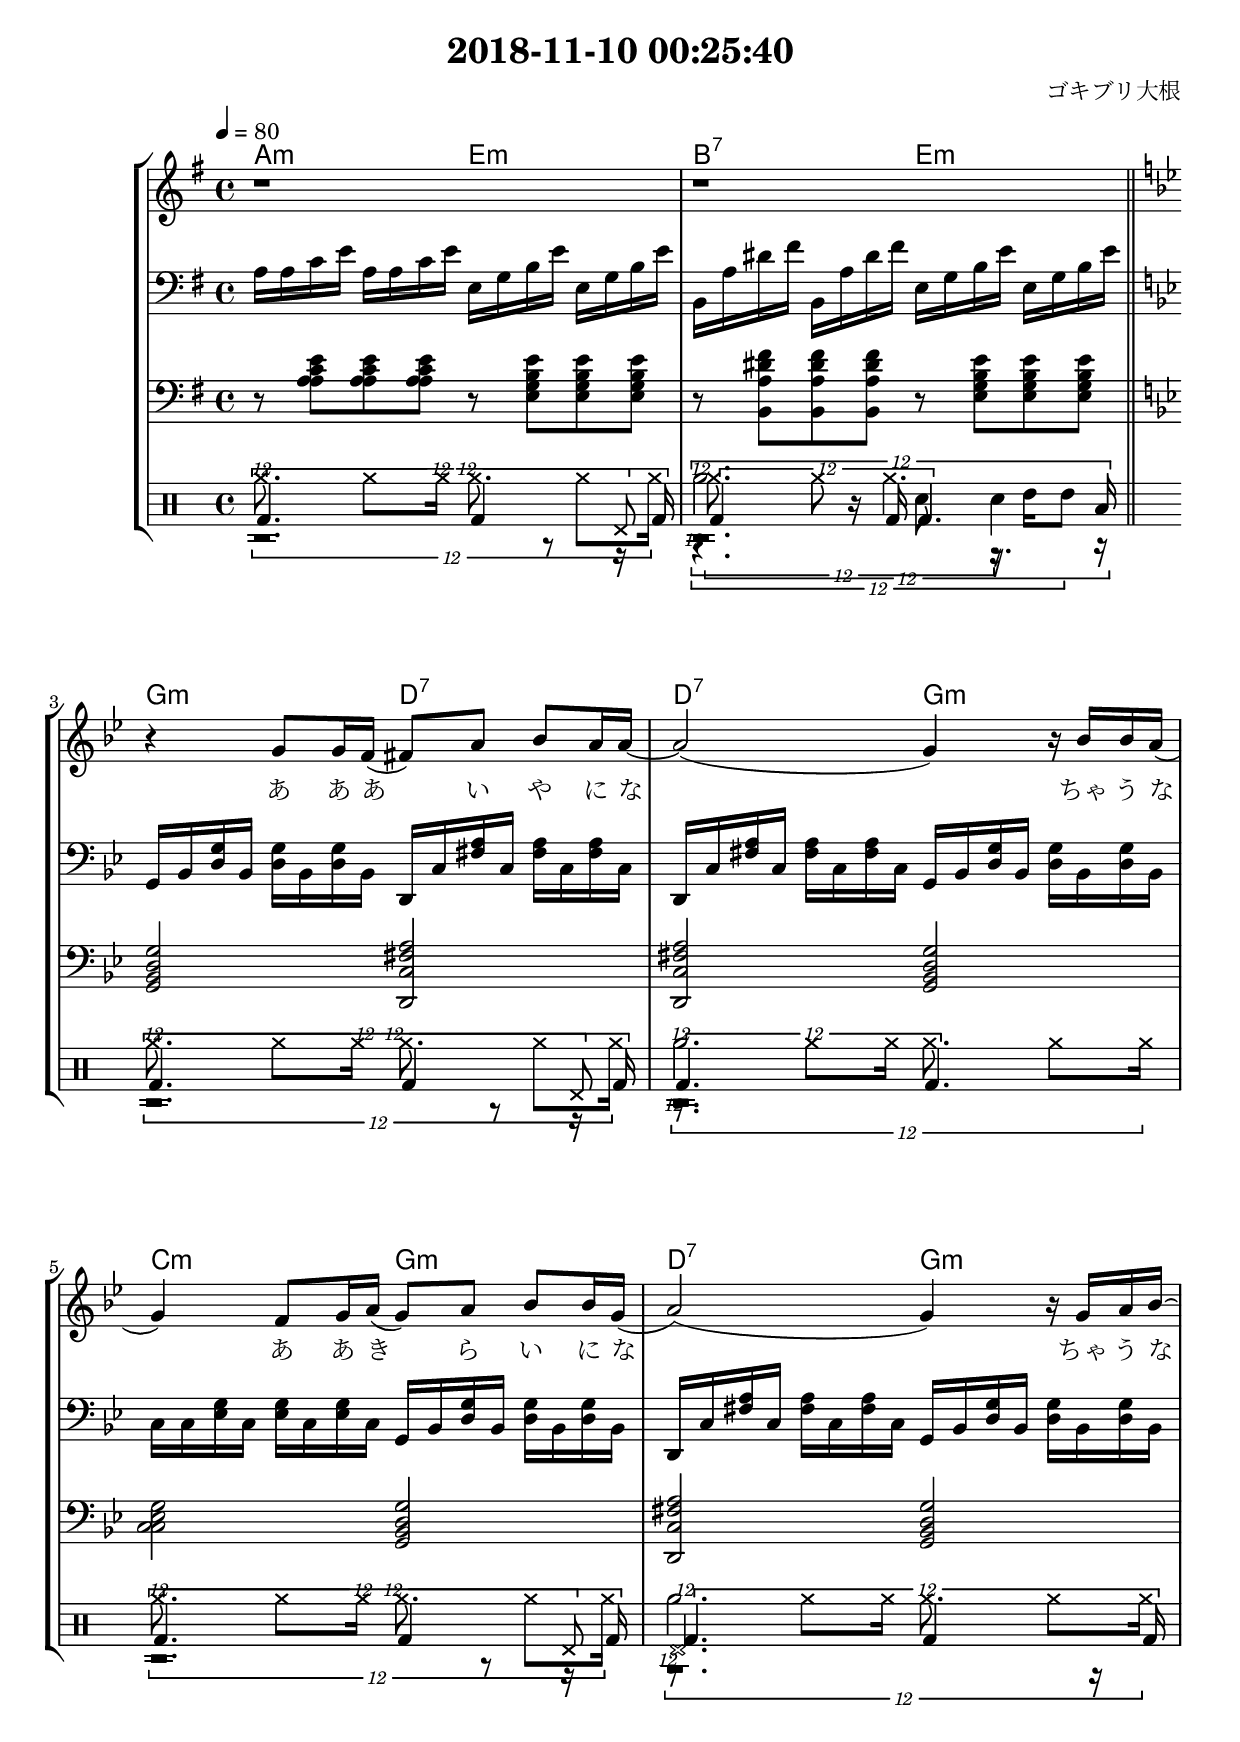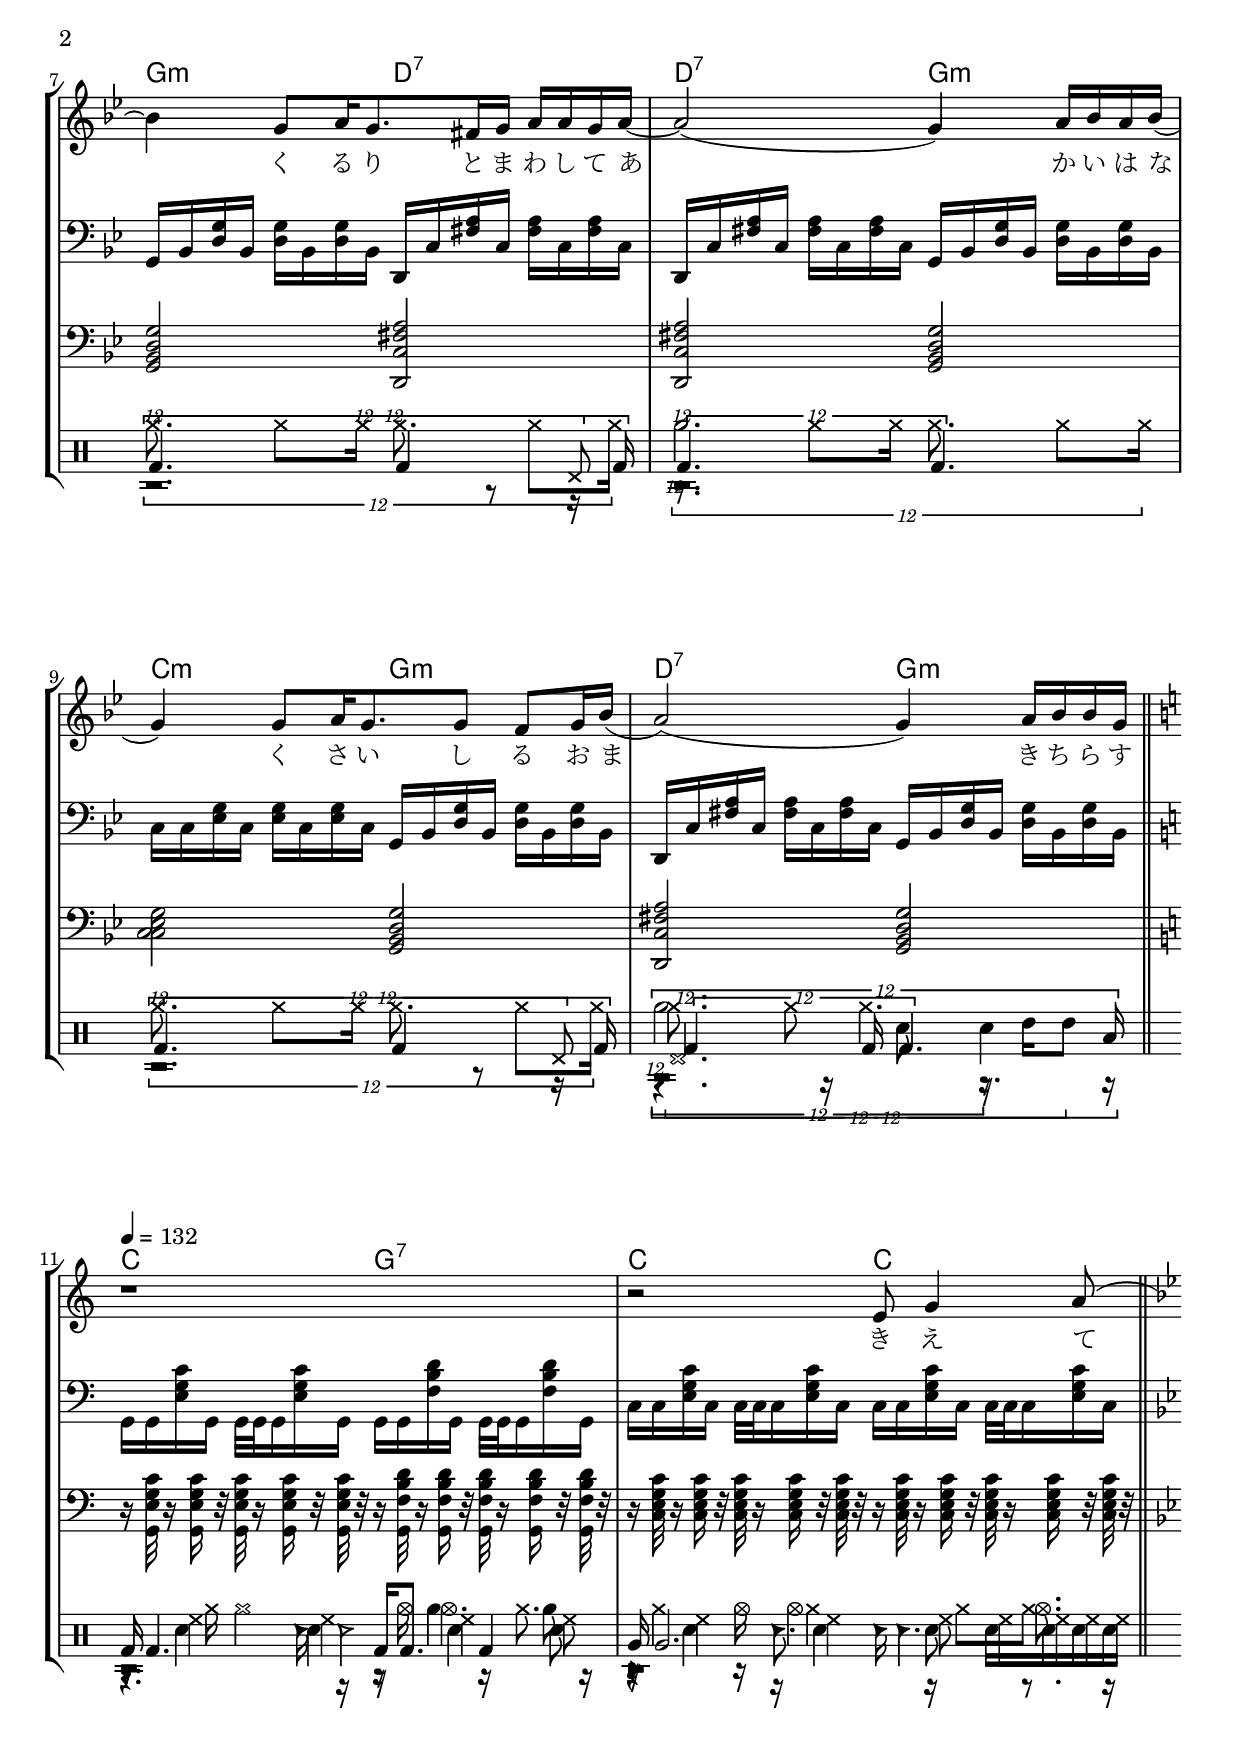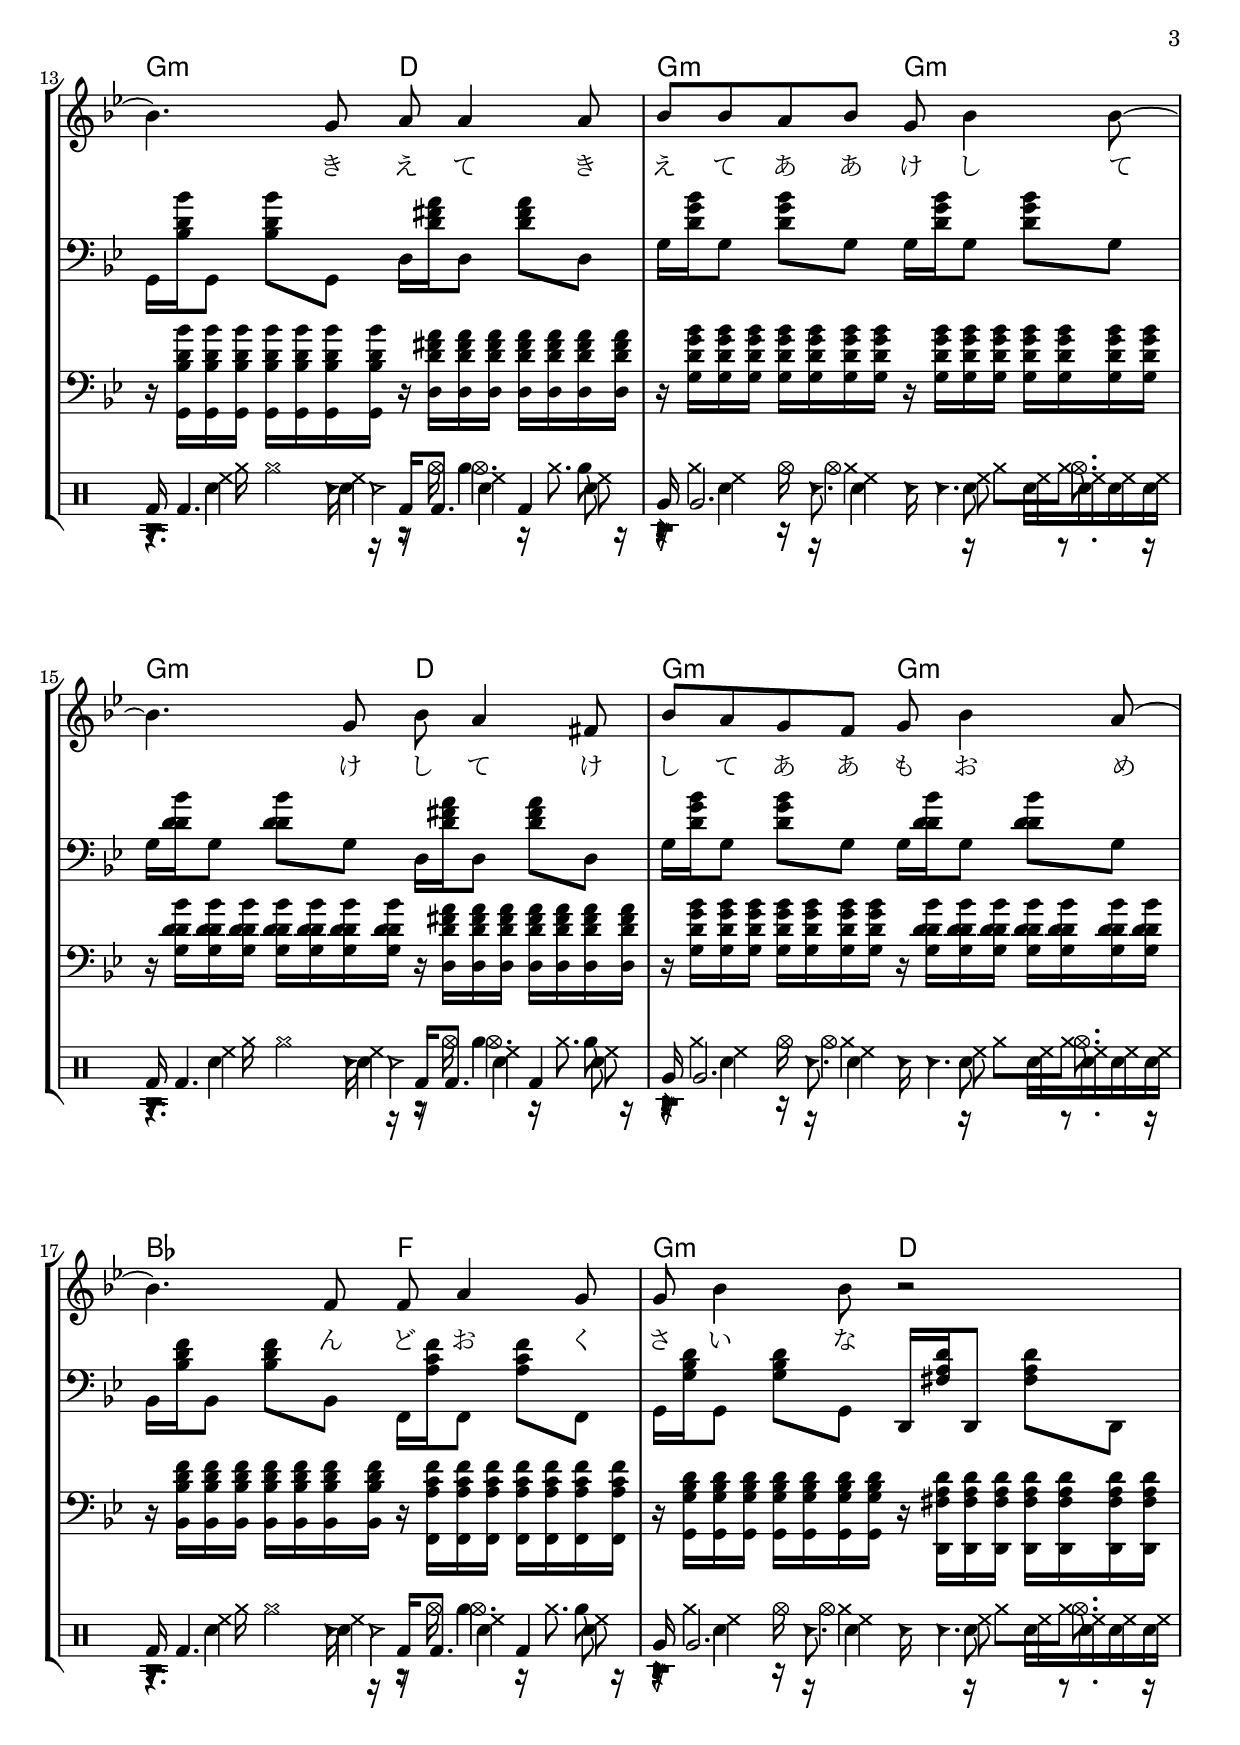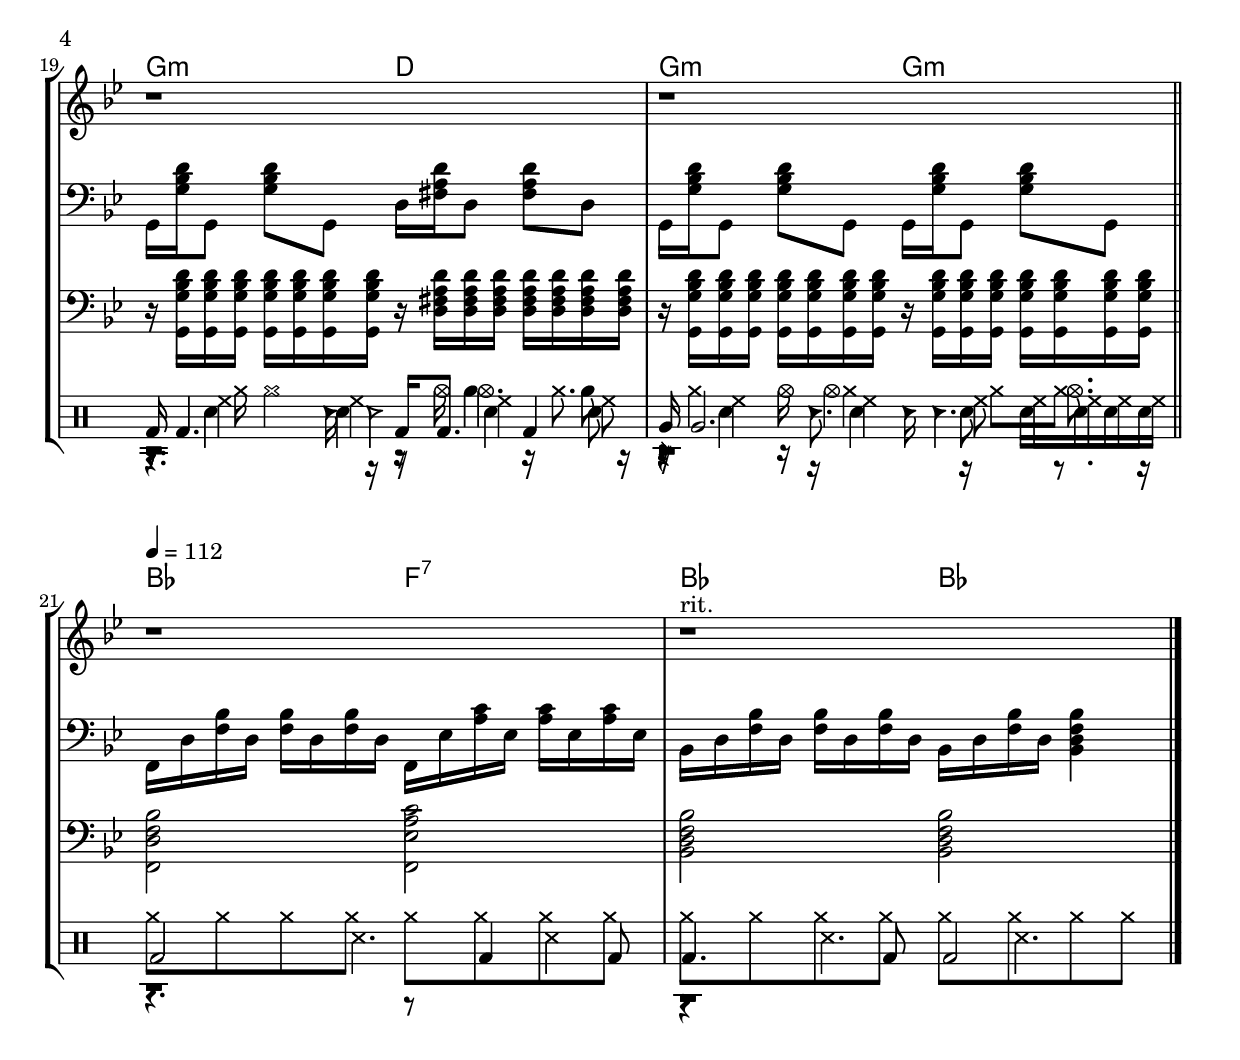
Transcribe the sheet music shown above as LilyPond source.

\version "2.12.1"

\header {
	title = \markup {"2018-11-10 00:25:40"}
	composer = \markup \center-column {ゴキブリ大根}
}

harmony = \chordmode {
	a2:m e:m b:7 e:m 

	g:m d:7 d:7 g:m c:m g:m d:7 g:m g:m d:7 d:7 g:m c:m g:m d:7 g:m 

	c g:7 c c 

	g:m d g:m g:m g:m d g:m g:m bes f g:m d g:m d g:m g:m 

	bes f:7 bes bes 
}

melody = {
	\key g \major
	\tempo 4 = 80
	r1 | r1   
	\set Staff.midiInstrument = #"mmi0.34"
		\key bes \major
r4 g'8  g'16  f'16  (fis'8)  a'8  bes'8  a'16  a'16~ 
	a'2  (g'4)  r16  bes'16  bes'16  a'16 
	(g'4)  f'8  g'16  a'16  (g'8)  a'8  bes'8  bes'16  g'16 
	(a'2)  (g'4)  r16  g'16  a'16  bes'16~ 
	bes'4  g'8  a'16  g'8.  fis'16  g'16  a'16  a'16  g'16  a'16~ 
	a'2  (g'4)  a'16  bes'16  a'16  bes'16 
	(g'4)  g'8  a'16  g'8.  g'8  f'8  g'16  bes'16 
	(a'2)  (g'4)  a'16  bes'16  bes'16  g'16
	\key c \major
	\tempo 4 = 132
	r1 | r2 
	\set Staff.midiInstrument = #"mmi0.34"
	e'8  g'4  a'8 
	(	\key bes \major
bes'4.)  g'8  a'8  a'4  a'8 
	bes'8  bes'8  a'8  bes'8  g'8  bes'4  bes'8~ 
	bes'4.  g'8  bes'8  a'4  fis'8 
	bes'8  a'8  g'8  f'8  g'8  bes'4  a'8 
	(bes'4.)  f'8  f'8  a'4  g'8 
	g'8  bes'4  bes'8  	r2 r1 r1 	\tempo 4 = 112
	r1 | r1^"rit." \bar "|."
}

words = \lyricmode {
	
	あ  あ  あ  い  や  に  な  ちゃ  う  な  あ  あ  き  ら  い  に  な  ちゃ  う  な  く  る  り  と  ま  わ  し  て  あ  か  い  は  な  く  さ  い  し  る  お  ま  き  ち  ら  す  
	
	き  え  て  き  え  て  き  え  て  あ  あ  け  し  て  け  し  て  け  し  て  あ  あ  も  お  め  ん  ど  お  く  さ  い  な  
	
}

tempochange = {
	\tempo 4 = 80
	r1 | r1 \bar "||"
	\tempo 4 = 80
	r1 | r1 | r1 | r1 | r1 | r1 | r1 | r1 \bar "||"
	\tempo 4 = 132
	r1 | r1 \bar "||"
	\tempo 4 = 132
	r1 | r1 | r1 | r1 | r1 | r1 | r1 | r1 \bar "||"
	\tempo 4 = 112
	r1 | \tempo 4 = 84 r2 \tempo 4 = 74 r2 \bar "|."
}

mainacc = {
	\clef bass
	\set Staff.midiInstrument = #"Violin"
	\key g \major
	\tempo 4 = 80
	a16 a c' e' a a c' e'
	e16 g b e' e g b e'
	b,16 a dis' fis' b, a dis' fis'
	e16 g b e' e g b e'
	\bar "||"

	\set Staff.midiInstrument = #"Electric Guitar (jazz)"
	\key bes \major
	g,16 bes, <d g> bes, <d g> bes, <d g> bes,
	d,16 c <fis a> c <fis a> c <fis a> c
	d,16 c <fis a> c <fis a> c <fis a> c
	g,16 bes, <d g> bes, <d g> bes, <d g> bes,
	c16 c <es g> c <es g> c <es g> c
	g,16 bes, <d g> bes, <d g> bes, <d g> bes,
	d,16 c <fis a> c <fis a> c <fis a> c
	g,16 bes, <d g> bes, <d g> bes, <d g> bes,
	g,16 bes, <d g> bes, <d g> bes, <d g> bes,
	d,16 c <fis a> c <fis a> c <fis a> c
	d,16 c <fis a> c <fis a> c <fis a> c
	g,16 bes, <d g> bes, <d g> bes, <d g> bes,
	c16 c <es g> c <es g> c <es g> c
	g,16 bes, <d g> bes, <d g> bes, <d g> bes,
	d,16 c <fis a> c <fis a> c <fis a> c
	g,16 bes, <d g> bes, <d g> bes, <d g> bes,
	\bar "||"

	\set Staff.midiInstrument = #"Electric Guitar (jazz)"
	\key c \major
	\tempo 4 = 132
	g,16 g,16 <e g c'>16 g,16   g,32 g,32 g,16 <e g c'>16 g,16
	g,16 g,16 <f b d'>16 g,16   g,32 g,32 g,16 <f b d'>16 g,16
	c16 c16 <e g c'>16 c16   c32 c32 c16 <e g c'>16 c16
	c16 c16 <e g c'>16 c16   c32 c32 c16 <e g c'>16 c16
	\bar "||"

	\set Staff.midiInstrument = #"Synth Bass 1"
	\key bes \major
	g,16 <d' bes bes'>16 g,8 <d' bes bes'>8 g,8
	d16 <d' fis' a'>16 d8 <d' fis' a'>8 d8
	g16 <d' g' bes'>16 g8 <d' g' bes'>8 g8
	g16 <d' g' bes'>16 g8 <d' g' bes'>8 g8
	g16 <d' d' bes'>16 g8 <d' d' bes'>8 g8
	d16 <d' fis' a'>16 d8 <d' fis' a'>8 d8
	g16 <d' g' bes'>16 g8 <d' g' bes'>8 g8
	g16 <d' d' bes'>16 g8 <d' d' bes'>8 g8
	bes,16 <bes d' f'>16 bes,8 <bes d' f'>8 bes,8
	f,16 <a c' f'>16 f,8 <a c' f'>8 f,8
	g,16 <g bes d'>16 g,8 <g bes d'>8 g,8
	d,16 <fis a d'>16 d,8 <fis a d'>8 d,8
	g,16 <g bes d'>16 g,8 <g bes d'>8 g,8
	d16 <fis a d'>16 d8 <fis a d'>8 d8
	g,16 <g bes d'>16 g,8 <g bes d'>8 g,8
	g,16 <g bes d'>16 g,8 <g bes d'>8 g,8
	\bar "||"

	\set Staff.midiInstrument = #"Cello"
	\tempo 4 = 112
	f,16 d <f bes> d <f bes> d <f bes> d
	f,16 es <a c'> es <a c'> es <a c'> es
	bes,16 d <f bes> d <f bes> d <f bes> d
	bes,16 d <f bes> d <bes, d f bes>4
	\bar "|."
}

subacc = {
	\clef bass
	\set Staff.midiInstrument = #"Electric Piano 1"
	\key g \major
	\tempo 4 = 80
	r8 <a a c' e'>8 <a a c' e'>8 <a a c' e'>8
	r8 <e g b e'>8 <e g b e'>8 <e g b e'>8
	r8 <b, a dis' fis'>8 <b, a dis' fis'>8 <b, a dis' fis'>8
	r8 <e g b e'>8 <e g b e'>8 <e g b e'>8
	\bar "||"

	\set Staff.midiInstrument = #"Electric Bass (finger)"
	\key bes \major
	<g, bes, d g>2
	<d, c fis a>2
	<d, c fis a>2
	<g, bes, d g>2
	<c c es g>2
	<g, bes, d g>2
	<d, c fis a>2
	<g, bes, d g>2
	<g, bes, d g>2
	<d, c fis a>2
	<d, c fis a>2
	<g, bes, d g>2
	<c c es g>2
	<g, bes, d g>2
	<d, c fis a>2
	<g, bes, d g>2
	\bar "||"

	\set Staff.midiInstrument = #"Electric Piano2"
	\key c \major
	\tempo 4 = 132
	r16 <g, e g c'>32 r16 <g, e g c'>16 r32      <g, e g c'>32 r16      <g, e g c'>16 r32 <g, e g c'>32 r32
	r16 <g, f b d'>32 r16 <g, f b d'>16 r32      <g, f b d'>32 r16      <g, f b d'>16 r32 <g, f b d'>32 r32
	r16 <c e g c'>32 r16 <c e g c'>16 r32      <c e g c'>32 r16      <c e g c'>16 r32 <c e g c'>32 r32
	r16 <c e g c'>32 r16 <c e g c'>16 r32      <c e g c'>32 r16      <c e g c'>16 r32 <c e g c'>32 r32
	\bar "||"

	\set Staff.midiInstrument = #"Electric Piano 1"
	\key bes \major
	r16 <g, d' bes bes'>16 <g, d' bes bes'>16 <g, d' bes bes'>16 <g, d' bes bes'>16 <g, d' bes bes'>16 <g, d' bes bes'>16 <g, d' bes bes'>16
	r16 <d d' fis' a'>16 <d d' fis' a'>16 <d d' fis' a'>16 <d d' fis' a'>16 <d d' fis' a'>16 <d d' fis' a'>16 <d d' fis' a'>16
	r16 <g d' g' bes'>16 <g d' g' bes'>16 <g d' g' bes'>16 <g d' g' bes'>16 <g d' g' bes'>16 <g d' g' bes'>16 <g d' g' bes'>16
	r16 <g d' g' bes'>16 <g d' g' bes'>16 <g d' g' bes'>16 <g d' g' bes'>16 <g d' g' bes'>16 <g d' g' bes'>16 <g d' g' bes'>16
	r16 <g d' d' bes'>16 <g d' d' bes'>16 <g d' d' bes'>16 <g d' d' bes'>16 <g d' d' bes'>16 <g d' d' bes'>16 <g d' d' bes'>16
	r16 <d d' fis' a'>16 <d d' fis' a'>16 <d d' fis' a'>16 <d d' fis' a'>16 <d d' fis' a'>16 <d d' fis' a'>16 <d d' fis' a'>16
	r16 <g d' g' bes'>16 <g d' g' bes'>16 <g d' g' bes'>16 <g d' g' bes'>16 <g d' g' bes'>16 <g d' g' bes'>16 <g d' g' bes'>16
	r16 <g d' d' bes'>16 <g d' d' bes'>16 <g d' d' bes'>16 <g d' d' bes'>16 <g d' d' bes'>16 <g d' d' bes'>16 <g d' d' bes'>16
	r16 <bes, bes d' f'>16 <bes, bes d' f'>16 <bes, bes d' f'>16 <bes, bes d' f'>16 <bes, bes d' f'>16 <bes, bes d' f'>16 <bes, bes d' f'>16
	r16 <f, a c' f'>16 <f, a c' f'>16 <f, a c' f'>16 <f, a c' f'>16 <f, a c' f'>16 <f, a c' f'>16 <f, a c' f'>16
	r16 <g, g bes d'>16 <g, g bes d'>16 <g, g bes d'>16 <g, g bes d'>16 <g, g bes d'>16 <g, g bes d'>16 <g, g bes d'>16
	r16 <d, fis a d'>16 <d, fis a d'>16 <d, fis a d'>16 <d, fis a d'>16 <d, fis a d'>16 <d, fis a d'>16 <d, fis a d'>16
	r16 <g, g bes d'>16 <g, g bes d'>16 <g, g bes d'>16 <g, g bes d'>16 <g, g bes d'>16 <g, g bes d'>16 <g, g bes d'>16
	r16 <d fis a d'>16 <d fis a d'>16 <d fis a d'>16 <d fis a d'>16 <d fis a d'>16 <d fis a d'>16 <d fis a d'>16
	r16 <g, g bes d'>16 <g, g bes d'>16 <g, g bes d'>16 <g, g bes d'>16 <g, g bes d'>16 <g, g bes d'>16 <g, g bes d'>16
	r16 <g, g bes d'>16 <g, g bes d'>16 <g, g bes d'>16 <g, g bes d'>16 <g, g bes d'>16 <g, g bes d'>16 <g, g bes d'>16
	\bar "||"

	\set Staff.midiInstrument = #"Clav"
	\tempo 4 = 112
	<f, d f bes>2
	<f, es a c'>2
	<bes, d f bes>2
	<bes, d f bes>2
	\bar "|."
}

percA = {
	\drummode {
	\times 16/12{ cymr8. cymr8 cymr16 cymr8. cymr8 cymr16 } |\times 16/12{ cymr8. cymr8 cymr4. r16 } \bar "||"
	\times 16/12{ cymr8. cymr8 cymr16 cymr8. cymr8 cymr16 } |\times 16/12{ r8. cymr8 cymr16 cymr8. cymr8 cymr16 } |\times 16/12{ cymr8. cymr8 cymr16 cymr8. cymr8 cymr16 } |\times 16/12{ r8. cymr8 cymr16 cymr8. cymr8 cymr16 } |\times 16/12{ cymr8. cymr8 cymr16 cymr8. cymr8 cymr16 } |\times 16/12{ r8. cymr8 cymr16 cymr8. cymr8 cymr16 } |\times 16/12{ cymr8. cymr8 cymr16 cymr8. cymr8 cymr16 } |\times 16/12{ cymr8. cymr8 cymr4. r16 } \bar "||"
	r8 hh4 hh4 hh4 hh8  |r8 hh4 hh4 hh8 hh16 hh16 hh16 hh16  \bar "||"
	r8 hh4 hh4 hh4 hh8  |r8 hh4 hh4 hh8 hh16 hh16 hh16 hh16  |r8 hh4 hh4 hh4 hh8  |r8 hh4 hh4 hh8 hh16 hh16 hh16 hh16  |r8 hh4 hh4 hh4 hh8  |r8 hh4 hh4 hh8 hh16 hh16 hh16 hh16  |r8 hh4 hh4 hh4 hh8  |r8 hh4 hh4 hh8 hh16 hh16 hh16 hh16  \bar "||"
	bd2 r8 bd4 bd8  |bd4. bd8 bd2  \bar "|."
	}
}

percB = {
	\drummode {
	\times 16/12{ r2 r8 hhp8 } |\times 16/12{ r2. } \bar "||"
	\times 16/12{ r2 r8 hhp8 } |\times 16/12{ r2. } |\times 16/12{ r2 r8 hhp8 } |\times 16/12{ hhp2. } |\times 16/12{ r2 r8 hhp8 } |\times 16/12{ r2. } |\times 16/12{ r2 r8 hhp8 } |\times 16/12{ hhp2. } \bar "||"
	r8 sn4 sn4 sn4 sn8  |r8 sn4 sn4 sn8 sn16 sn16 sn16 sn16  \bar "||"
	r8 sn4 sn4 sn4 sn8  |r8 sn4 sn4 sn8 sn16 sn16 sn16 sn16  |r8 sn4 sn4 sn4 sn8  |r8 sn4 sn4 sn8 sn16 sn16 sn16 sn16  |r8 sn4 sn4 sn4 sn8  |r8 sn4 sn4 sn8 sn16 sn16 sn16 sn16  |r8 sn4 sn4 sn4 sn8  |r8 sn4 sn4 sn8 sn16 sn16 sn16 sn16  \bar "||"
	r4. ss4. ss4  |r4 ss4. ss4.  \bar "|."
	}
}

percC = {
	\drummode {
	\times 16/12{ bd4. bd4 r16 bd16 } |\times 16/12{ bd4 r16 bd16 bd4. } \bar "||"
	\times 16/12{ bd4. bd4 r16 bd16 } |\times 16/12{ bd4. bd4. } |\times 16/12{ bd4. bd4 r16 bd16 } |\times 16/12{ bd4. bd4 r16 bd16 } |\times 16/12{ bd4. bd4 r16 bd16 } |\times 16/12{ bd4. bd4. } |\times 16/12{ bd4. bd4 r16 bd16 } |\times 16/12{ bd4 r16 bd16 bd4. } \bar "||"
	bd16 bd4. r16 bd16 bd8. bd4  |r1  \bar "||"
	bd16 bd4. r16 bd16 bd8. bd4  |r1  |bd16 bd4. r16 bd16 bd8. bd4  |r1  |bd16 bd4. r16 bd16 bd8. bd4  |r1  |bd16 bd4. r16 bd16 bd8. bd4  |r1  \bar "||"
	cymr8 cymr8 cymr8 cymr8 cymr8 cymr8 cymr8 cymr8  |cymr8 cymr8 cymr8 cymr8 cymr8 cymr8 cymr8 cymr8  \bar "|."
	}
}

percD = {
	\drummode {
	\times 16/12{ r2. } |\times 16/12{ rb2. } \bar "||"
	\times 16/12{ r2. } |\times 16/12{ rb2. } |\times 16/12{ r2. } |\times 16/12{ rb2. } |\times 16/12{ r2. } |\times 16/12{ rb2. } |\times 16/12{ r2. } |\times 16/12{ rb2. } \bar "||"
	r2 r16 cymc16 cymc4.  |r4 cymc16 cymc2 cymc8.  \bar "||"
	r2 r16 cymc16 cymc4.  |r4 cymc16 cymc2 cymc8.  |r2 r16 cymc16 cymc4.  |r4 cymc16 cymc2 cymc8.  |r2 r16 cymc16 cymc4.  |r4 cymc16 cymc2 cymc8.  |r2 r16 cymc16 cymc4.  |r4 cymc16 cymc2 cymc8.  \bar "||"
	r1 |r1 \bar "|."
	}
}

percE = {
	\drummode {
	r1 |\times 16/12{ r4. sn8 sn4 } \bar "||"
	r1 |r1 |r1 |r1 |r1 |r1 |r1 |\times 16/12{ r4. sn8 sn4 } \bar "||"
	r1  |tomfh16 tomfh2. r8.  \bar "||"
	r1  |tomfh16 tomfh2. r8.  |r1  |tomfh16 tomfh2. r8.  |r1  |tomfh16 tomfh2. r8.  |r1  |tomfh16 tomfh2. r8.  \bar "||"
	r1 |r1 \bar "|."
	}
}

percF = {
	\drummode {
	r1 |\times 16/12{ r2 r16 tommh16 tommh8 } \bar "||"
	r1 |r1 |r1 |r1 |r1 |r1 |r1 |\times 16/12{ r2 r16 tommh16 tommh8 } \bar "||"
	r2 r8 rb4 rb8  |r1  \bar "||"
	r2 r8 rb4 rb8  |r1  |r2 r8 rb4 rb8  |r1  |r2 r8 rb4 rb8  |r1  |r2 r8 rb4 rb8  |r1  \bar "||"
	r1 | r1 \bar "|."
	}
}

percG = {
	\drummode {
	r1 |\times 16/12{ r2 r8. toml16 } \bar "||"
	r1 |r1 |r1 |r1 |r1 |r1 |r1 |\times 16/12{ r2 r8. toml16 } \bar "||"
	r4. hc16 hc2 r16  |r4 r16 hc8. hc16 hc4. r16  \bar "||"
	r4. hc16 hc2 r16  |r4 r16 hc8. hc16 hc4. r16  |r4. hc16 hc2 r16  |r4 r16 hc8. hc16 hc4. r16  |r4. hc16 hc2 r16  |r4 r16 hc8. hc16 hc4. r16  |r4. hc16 hc2 r16  |r4 r16 hc8. hc16 hc4. r16  \bar "||"
	r1 | r1 \bar "|."
	}
}

percH = {
	\drummode {
	r1 | r1 \bar "||"
	r1 | r1 | r1 | r1 | r1 | r1 | r1 | r1 \bar "||"
	r8. cymr16 cymr2 r16 cymr8.  |r16 cymr4 r16 cymr4 r16 cymr8 cymr8.  \bar "||"
	r8. cymr16 cymr2 r16 cymr8.  |r16 cymr4 r16 cymr4 r16 cymr8 cymr8.  |r8. cymr16 cymr2 r16 cymr8.  |r16 cymr4 r16 cymr4 r16 cymr8 cymr8.  |r8. cymr16 cymr2 r16 cymr8.  |r16 cymr4 r16 cymr4 r16 cymr8 cymr8.  |r8. cymr16 cymr2 r16 cymr8.  |r16 cymr4 r16 cymr4 r16 cymr8 cymr8.  \bar "||"
	r1 | r1 \bar "|."
	}
}

\score {
	<<
		\new StaffGroup <<
			\new ChordNames {\harmony}
			\new Voice = "melody" {\melody}
			\new Lyrics \lyricsto "melody" \words
			\new Staff = "mainacc" {\mainacc}
			\new Staff = "subacc" {\subacc}
			\new DrumStaff <<
				\new DrumVoice {\percA}
				\new DrumVoice {\percB}
				\new DrumVoice {\percC}
				\new DrumVoice {\percD}
				\new DrumVoice {\percE}
				\new DrumVoice {\percF}
				\new DrumVoice {\percG}
				\new DrumVoice {\percH}
			>>
		>>
	>>
	\layout { }
}
